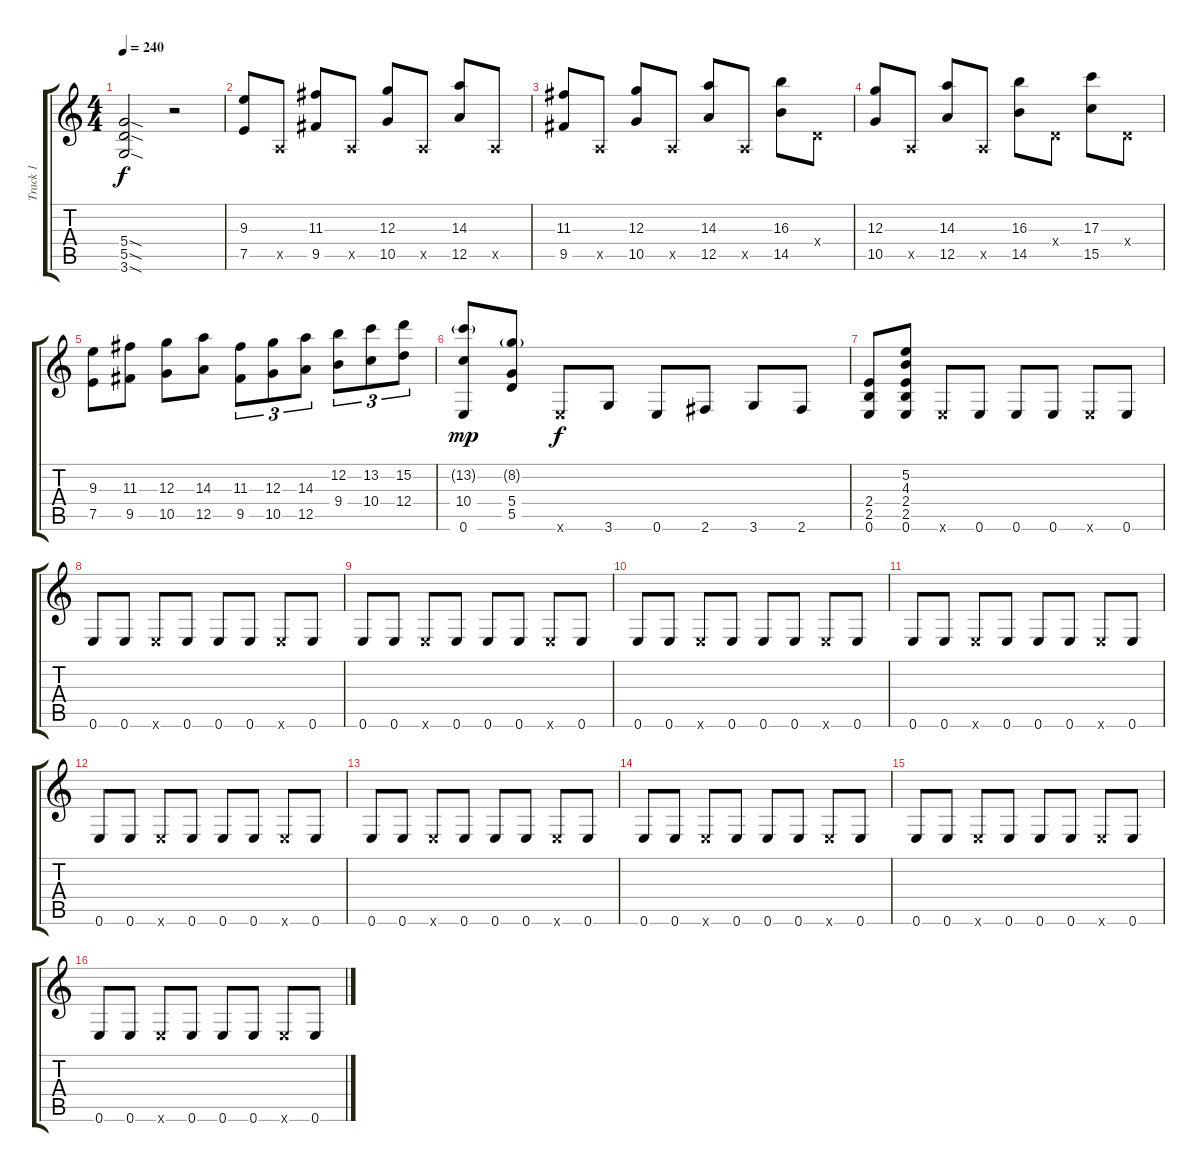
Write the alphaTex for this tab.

\track ("Track 1" "Track 1") {instrument acousticguitarsteel}
\staff {score tabs}
\tuning (E4 B3 G3 D3 A2 E2) {hide}
\ts (4 4)
\tempo 240
\clef g2
\ks c
(5.4{sod t} 5.5{sod t} 3.6{sod t}).2{dy f} r.2 |
(9.3 7.5).8 0.5{x}.8 (11.3 9.5).8 0.5{x}.8 (12.3 10.5).8 0.5{x}.8 (14.3 12.5).8 0.5{x}.8 |
(11.3 9.5).8 0.5{x}.8 (12.3 10.5).8 0.5{x}.8 (14.3 12.5).8 0.5{x}.8 (16.3 14.5).8 0.4{x}.8 |
(12.3 10.5).8 0.5{x}.8 (14.3 12.5).8 0.5{x}.8 (16.3 14.5).8 0.4{x}.8 (17.3 15.5).8 0.4{x}.8 |
(9.3 7.5).8 (11.3 9.5).8 (12.3 10.5).8 (14.3 12.5).8 (11.3 9.5).8{tu (3 2)} (12.3 10.5).8{tu (3 2)} (14.3 12.5).8{tu (3 2)} (12.2 9.4).8{tu (3 2)} (13.2 10.4).8{tu (3 2)} (15.2 12.4).8{tu (3 2)} |
(13.2{g} 10.4 0.6).8{dy mp} (8.2{g} 5.4 5.5).8 0.6{x}.8{dy f} 3.6.8 0.6.8 2.6.8 3.6.8 2.6.8 |
(2.4 2.5 0.6).8 (5.2 4.3 2.4 2.5 0.6).8 0.6{x}.8 0.6.8 0.6.8 0.6.8 0.6{x}.8 0.6.8 |
0.6.8 0.6.8 0.6{x}.8 0.6.8 0.6.8 0.6.8 0.6{x}.8 0.6.8 |
0.6.8 0.6.8 0.6{x}.8 0.6.8 0.6.8 0.6.8 0.6{x}.8 0.6.8 |
0.6.8 0.6.8 0.6{x}.8 0.6.8 0.6.8 0.6.8 0.6{x}.8 0.6.8 |
0.6.8 0.6.8 0.6{x}.8 0.6.8 0.6.8 0.6.8 0.6{x}.8 0.6.8 |
0.6.8 0.6.8 0.6{x}.8 0.6.8 0.6.8 0.6.8 0.6{x}.8 0.6.8 |
0.6.8 0.6.8 0.6{x}.8 0.6.8 0.6.8 0.6.8 0.6{x}.8 0.6.8 |
0.6.8 0.6.8 0.6{x}.8 0.6.8 0.6.8 0.6.8 0.6{x}.8 0.6.8 |
0.6.8 0.6.8 0.6{x}.8 0.6.8 0.6.8 0.6.8 0.6{x}.8 0.6.8 |
0.6.8 0.6.8 0.6{x}.8 0.6.8 0.6.8 0.6.8 0.6{x}.8 0.6.8
